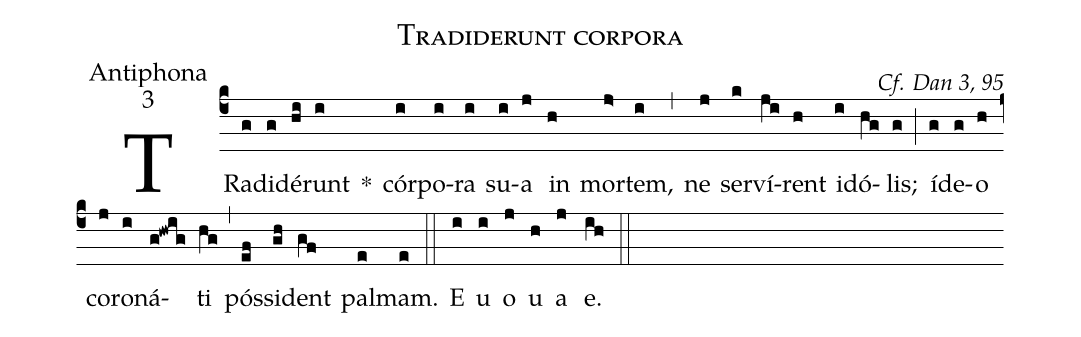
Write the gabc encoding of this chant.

name:Tradiderunt corpora;
office-part:Antiphona;
mode:3;
commentary:Cf. Dan 3, 95;
%%
(c4)TRa(g)di(g)dé(hi)runt(i) *() cór(i)po(i)ra(i) su(i)a(j) in(h) mor(j>)tem,(i) (,) ne(j) ser(k)ví(ji)rent(h) id(i)ó(hg)lis;(g) (;) íd(g)e(g)o(h) co(j)ro(i)ná(g!hwig)ti(hg) (,) pós(ef)si(gh)dent(gf) pal(e)mam.(e) (::)
E(i) u(i) o(j) u(h) a (j) e.(ih) (::)
